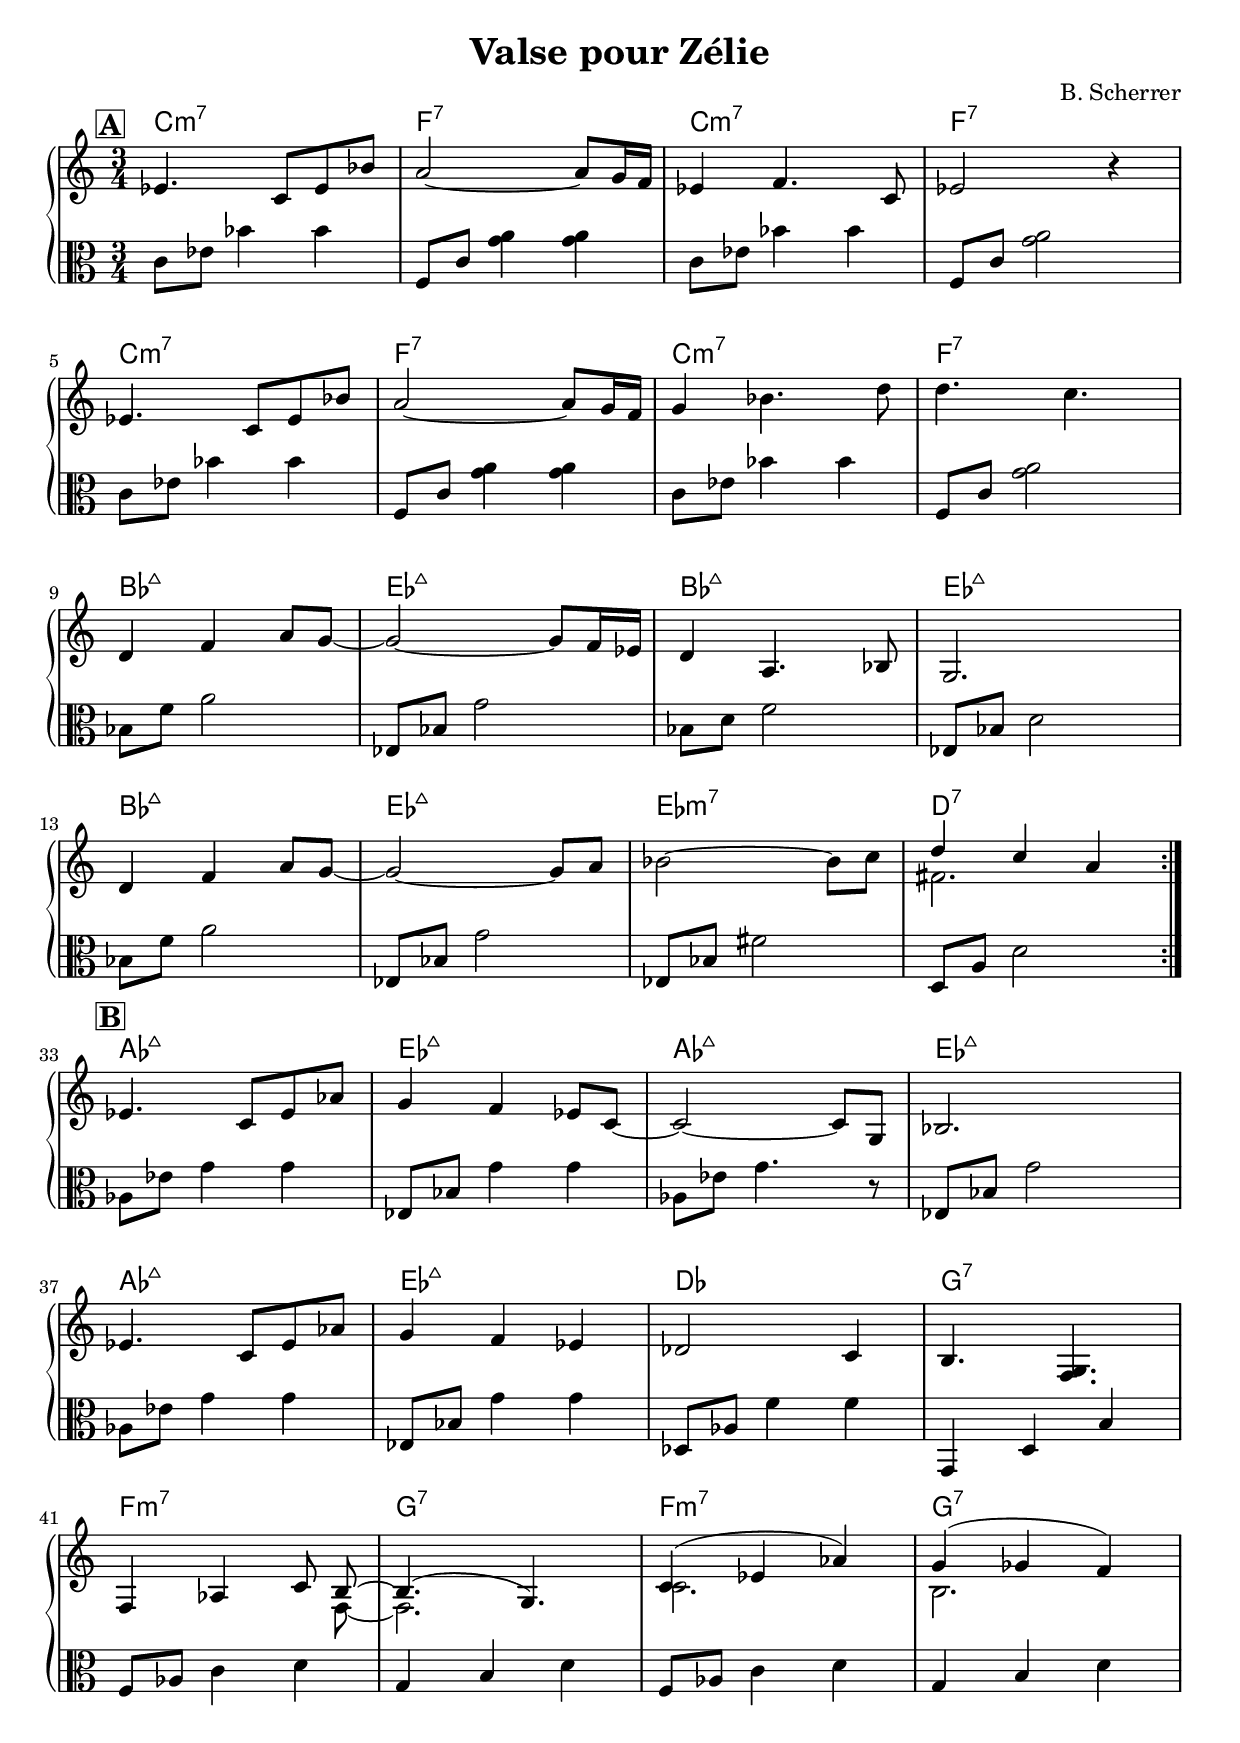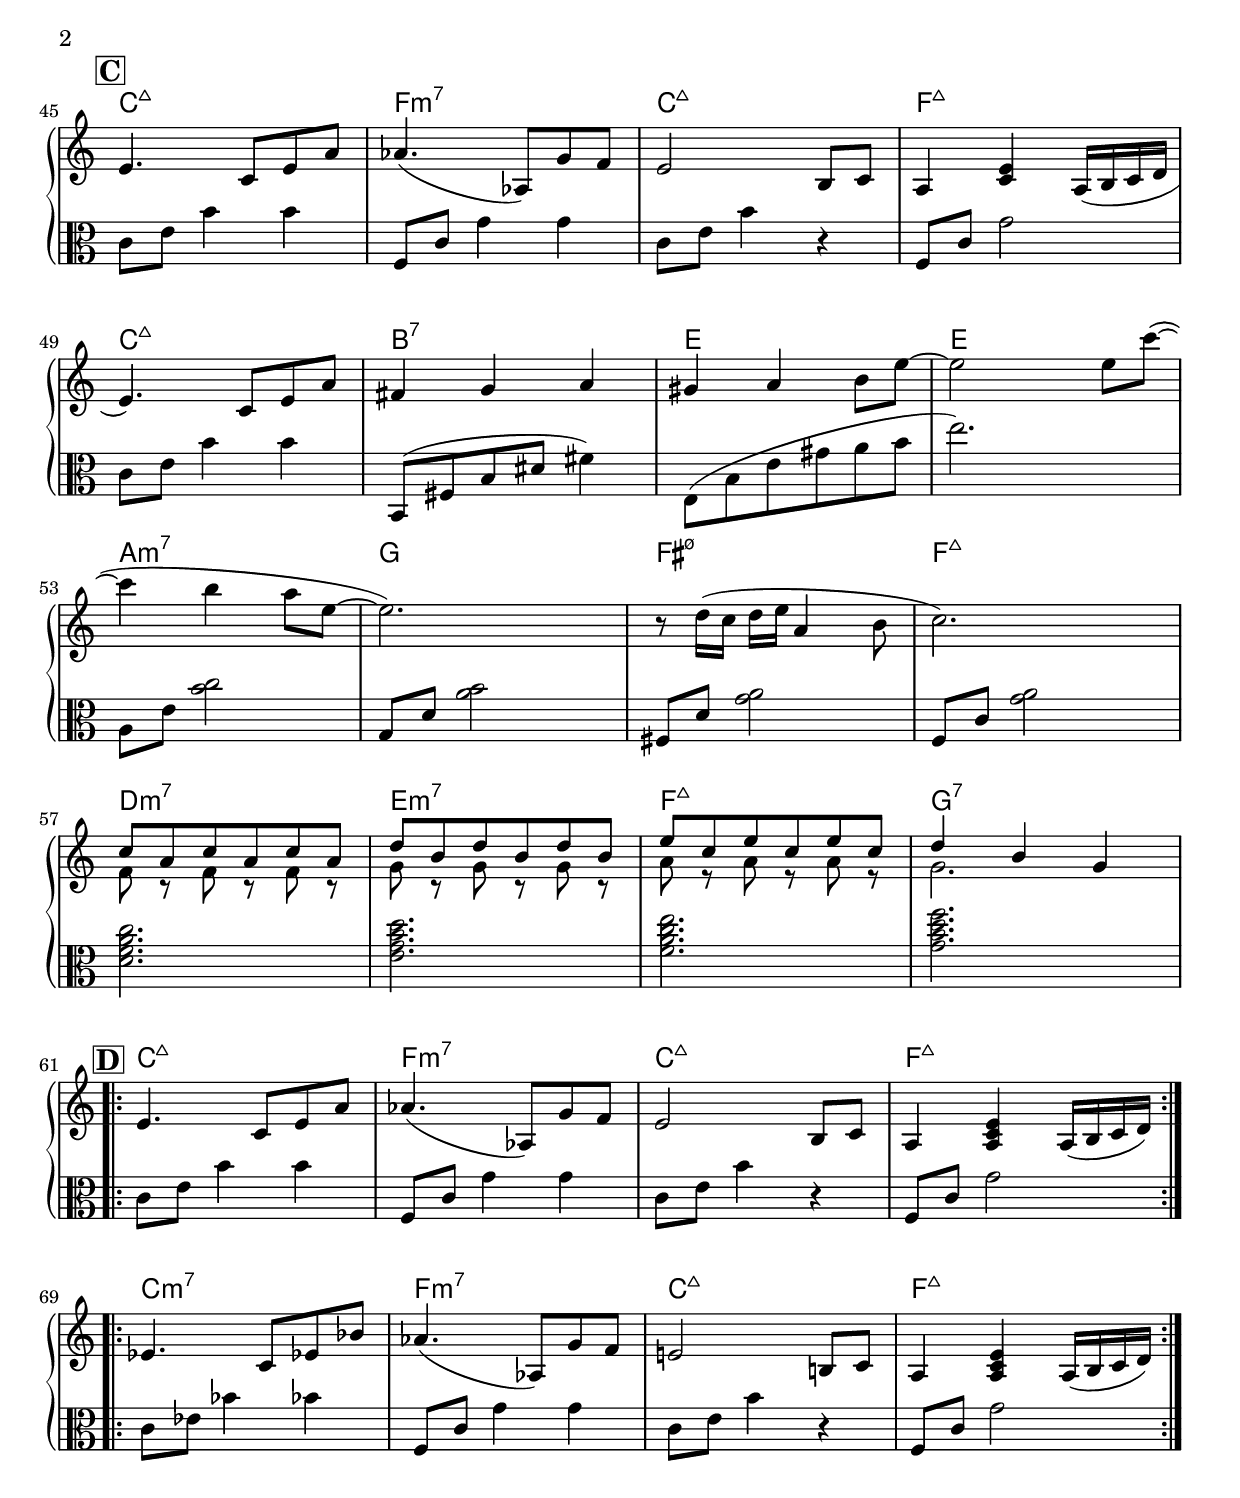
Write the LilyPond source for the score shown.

\version "2.18.2"	

noteCibleTransposition =   c   % c         % d pour Si b %  a, pour Mi b

ton = ""

indent = 0

melodie =  \relative c'{
  
  \numericTimeSignature
  \time 3/4
  
\repeat volta 2
  {
  %A
  \mark \markup {\box \bold A}
  \key c \major
  ees4. c8 ees bes' | a2~ a8 g16 f | ees4 f4. c8 | ees2 r4 | \break
  ees4. c8 ees bes' | a2~ a8 g16 f | g4 bes4. d8 | d4. c4. | \break
  d,4 f a8 g8~ | g2~ g8 f16 ees | d4 a4. bes8 | g2. | \break
  d'4 f a8 g~ | g2~ g8 a | bes2~ bes8 c | <<{d4 c a}\\ {fis2.} >> | \break
}
\set Score.currentBarNumber = #33
%B
  \mark \markup {\box \bold B}
  %\key aes \major
  ees4. c8 ees aes | g4 f ees8 c8~  | c2~ c8 g8| bes2. | \break
  ees4. c8 ees aes | g4 f ees   | des2 c4 | b4. <f g>4. | \break
  %\key c \major
  f4 aes c8 <<{b8~}\\ {f8~}>> | << {b4.( g4.)}\\ {f2.} >> | <<{c'4( ees aes)}\\ {c,2.}>> |<< {g'4( ges f)}\\ {b,2.} >>  | \break

  %C
  \mark \markup {\box \bold C}
  e4. c8 e a | aes4.( aes,8) g'8 f | e2 b8   c8 | a4 <c e>4 a16( b c d | \break
  e4.) c8 e a | fis4 g a | gis4 a b8 e8~ | e2 e8 c'8~( | \break
  c4 b a8 e~ | e2.) | r8 d16( c d e  a,4  b8 | c2.) \break
  << {c8 a c a c a}\\ {f8 r f r f r }>> | <<{d'8 b d b d b}\\ {g8 r g r g r} >> | <<{e'8 c e c e c}\\ {a8 r a r a r}>> | <<{d4 b g}\\ {g2.}>> | \break

  
  %D
  \mark \markup {\box \bold D} 
  \repeat volta 2 {e4. c8 e a | aes4.( aes,8)  g'8 f | e2 b8  c8 | a4 <a c e>4 a16( b c d)| \break}
  \set Score.currentBarNumber = #69
  \repeat volta 2 {ees4. c8 ees! bes' | aes4.( aes,8)  g'8 f | e!2 b!8  c8 | a4 <a c e>  a16( b c d) | \break}
  
  
}

maingauche = \relative c {
  \time 3/4
  \numericTimeSignature

  \repeat volta 2 {
	%A
    \key c \major
  %\key bes \major
  \repeat unfold 2 {
    c8 ees bes'4 bes | f,8 c' <g' a>4 <g a> | c,8 ees bes'4 bes | f,8 c' <g' a>2 |
  }
  bes,8 f' a2  | ees,8  bes' g'2  | bes,8 d f2  | ees,8  bes' d2 |
  bes8 f' a2  | ees,8  bes' g'2  | ees,8  bes' fis'2  | d,8 a' d2  |
}
  %B
  %\key aes \major
  aes8 ees' g4 g |  ees,8  bes' g'4 g |  aes,8 ees' g4. r8 |  ees,8  bes' g'2 |
  aes,8 ees' g4 g |  ees,8  bes' g'4 g | des,8 aes' f'4 f | g,,4 d' b' |
  %\key c \major
  f8 aes c4 d | g,4 b d | f,8 aes c4 d | g,4 b d | 

  %C
  c8 e b'4 b | f,8 c' g'4 g | c,8 e8 b'4 r4 | f,8 c' g'2 |
  c,8 e b'4 b | b,,8( fis' b dis fis4 )   | e,8( b' e gis a b | e2.) |
  a,,8 e' <b' c>2 | g,8 d' <a' b>2 | fis,8 d' <g a>2 | f,8 c' <g' a>2 |
  <d f a c>2. | <e g b d> | <f a c e> | <g b d f> |

  %D
  \repeat volta 2 {c,8 e b'4 b | f,8 c' g'4 g | c,8 e8 b'4 r4 | f,8 c' g'2 |}
  \repeat volta 2 {c,8 ees bes'4 bes! | f,8 c' g'4 g | c,8 e8 b'4 r4 | f,8 c' g'2 |}
}


harmonie =  \chordmode{
  \repeat volta 2
  {
  c2.:min7 | f:7 | c:min7 | f:7 |
  c2.:min7 | f:7 | c:min7 | f:7 |
  bes:maj7 | ees:maj7 | bes:maj7 | ees:maj7
  bes:maj7 | ees:maj7 | ees:min7 | d:7
}

  {
     aes:maj7 | ees:maj7 | aes:maj7 | ees:maj7 |
    aes:maj7 | ees:maj7 | des | g:7 |
    f:min7 | g:7 | f:min7 | g:7 |
     c:maj7 | f:min7 | c:maj7 | f:maj7 |
     c:maj7 | b:7 | e | e |
     a:min7 | g | fis:3-.5-.7 | f:maj7 |
     d:min7 | e:min7 | f:maj7 | g:7 |
   }

  \repeat volta 2 { c:maj7 | f:min7 | c:maj7 | f:maj7 |}
  \repeat volta 2 { c:min7 | f:min7 | c:maj7 | f:maj7 |}
  
}



\header {
  title = #(string-append "Valse pour Zélie" ton )
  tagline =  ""
  composer = "B. Scherrer"
}







\score{
  <<
    \new ChordNames {
      \transpose c \noteCibleTransposition{
	\harmonie
      }
    }
    \new PianoStaff  <<
    \new Staff="up" \transpose c \noteCibleTransposition{ \melodie }
    \new Staff="down" \transpose c c'{ {\clef alto \maingauche } }
  >>
  >>
  \layout{ \context {      \Score      proportionalNotationDuration = #(ly:make-moment 4 30     )   } }
}



\score {
  <<
    \new Staff << \unfoldRepeats{\melodie \melodie
                                 }  >>
    \new Staff << \unfoldRepeats{\maingauche \transpose c c, { \harmonie}
                          } >> 
  >>
\midi{ \tempo 4 = 100 }
}